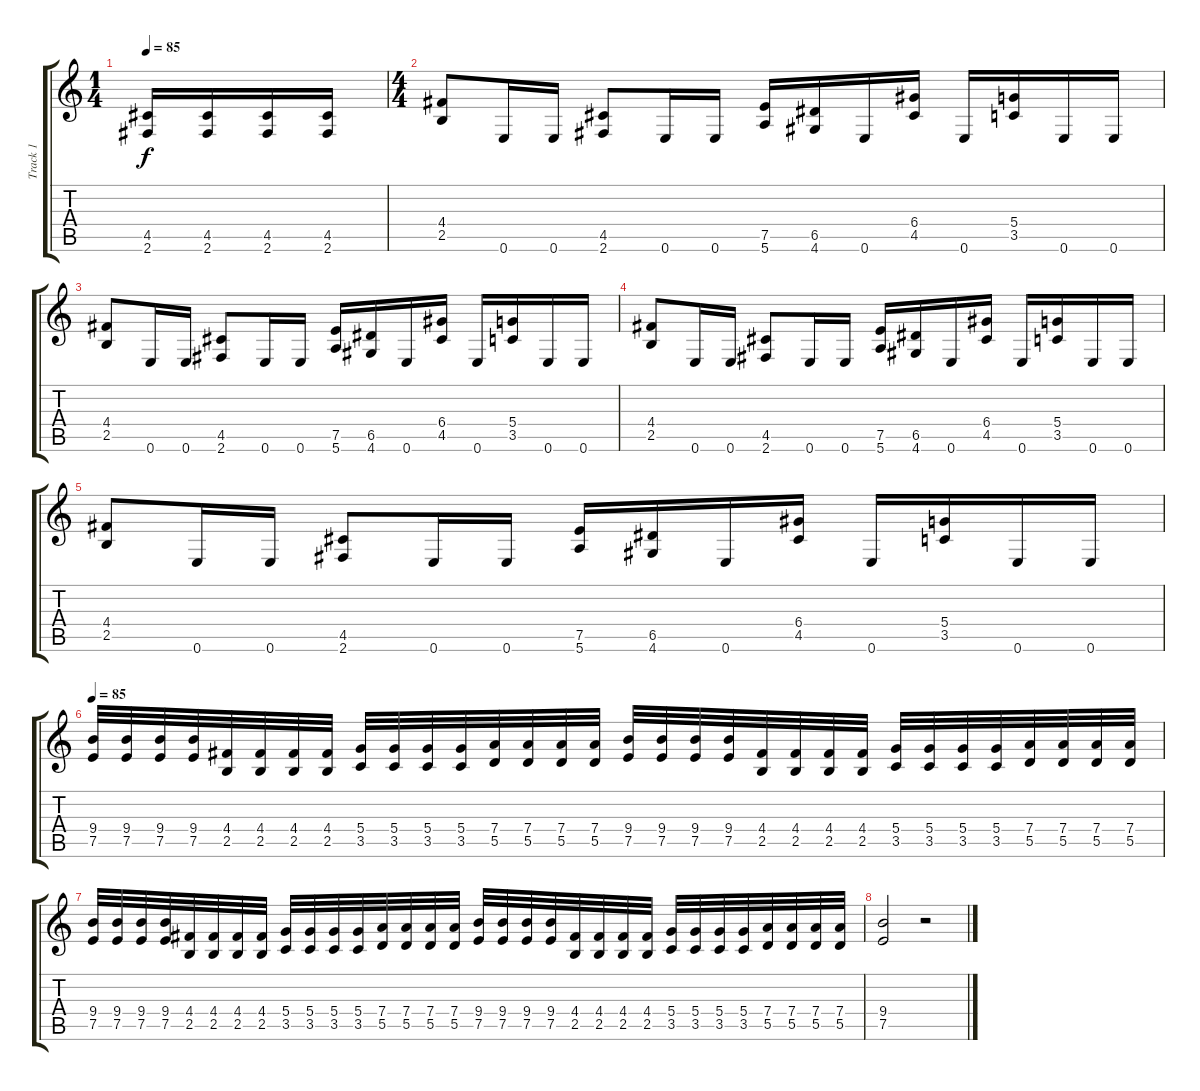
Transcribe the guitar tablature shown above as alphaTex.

\track ("Track 1" "Track 1") {instrument distortionguitar}
\staff {score tabs}
\tuning (E4 B3 G3 D3 A2 E2) {hide}
\ts (1 4)
\tempo 85
\clef g2
\ks c
(4.5 2.6).16{dy f} (4.5 2.6).16 (4.5 2.6).16 (4.5 2.6).16 |
\ts (4 4)
(4.4 2.5).8 0.6.16 0.6.16 (4.5 2.6).8 0.6.16 0.6.16 (7.5 5.6).16 (6.5 4.6).16 0.6.16 (6.4 4.5).16 0.6.16 (5.4 3.5).16 0.6.16 0.6.16 |
(4.4 2.5).8 0.6.16 0.6.16 (4.5 2.6).8 0.6.16 0.6.16 (7.5 5.6).16 (6.5 4.6).16 0.6.16 (6.4 4.5).16 0.6.16 (5.4 3.5).16 0.6.16 0.6.16 |
(4.4 2.5).8 0.6.16 0.6.16 (4.5 2.6).8 0.6.16 0.6.16 (7.5 5.6).16 (6.5 4.6).16 0.6.16 (6.4 4.5).16 0.6.16 (5.4 3.5).16 0.6.16 0.6.16 |
(4.4 2.5).8 0.6.16 0.6.16 (4.5 2.6).8 0.6.16 0.6.16 (7.5 5.6).16 (6.5 4.6).16 0.6.16 (6.4 4.5).16 0.6.16 (5.4 3.5).16 0.6.16 0.6.16 |
\tempo 85
(9.4 7.5).32 (9.4 7.5).32 (9.4 7.5).32 (9.4 7.5).32 (4.4 2.5).32 (4.4 2.5).32 (4.4 2.5).32 (4.4 2.5).32 (5.4 3.5).32 (5.4 3.5).32 (5.4 3.5).32 (5.4 3.5).32 (7.4 5.5).32 (7.4 5.5).32 (7.4 5.5).32 (7.4 5.5).32 (9.4 7.5).32 (9.4 7.5).32 (9.4 7.5).32 (9.4 7.5).32 (4.4 2.5).32 (4.4 2.5).32 (4.4 2.5).32 (4.4 2.5).32 (5.4 3.5).32 (5.4 3.5).32 (5.4 3.5).32 (5.4 3.5).32 (7.4 5.5).32 (7.4 5.5).32 (7.4 5.5).32 (7.4 5.5).32 |
(9.4 7.5).32 (9.4 7.5).32 (9.4 7.5).32 (9.4 7.5).32 (4.4 2.5).32 (4.4 2.5).32 (4.4 2.5).32 (4.4 2.5).32 (5.4 3.5).32 (5.4 3.5).32 (5.4 3.5).32 (5.4 3.5).32 (7.4 5.5).32 (7.4 5.5).32 (7.4 5.5).32 (7.4 5.5).32 (9.4 7.5).32 (9.4 7.5).32 (9.4 7.5).32 (9.4 7.5).32 (4.4 2.5).32 (4.4 2.5).32 (4.4 2.5).32 (4.4 2.5).32 (5.4 3.5).32 (5.4 3.5).32 (5.4 3.5).32 (5.4 3.5).32 (7.4 5.5).32 (7.4 5.5).32 (7.4 5.5).32 (7.4 5.5).32 |
(9.4 7.5).2 r.2
